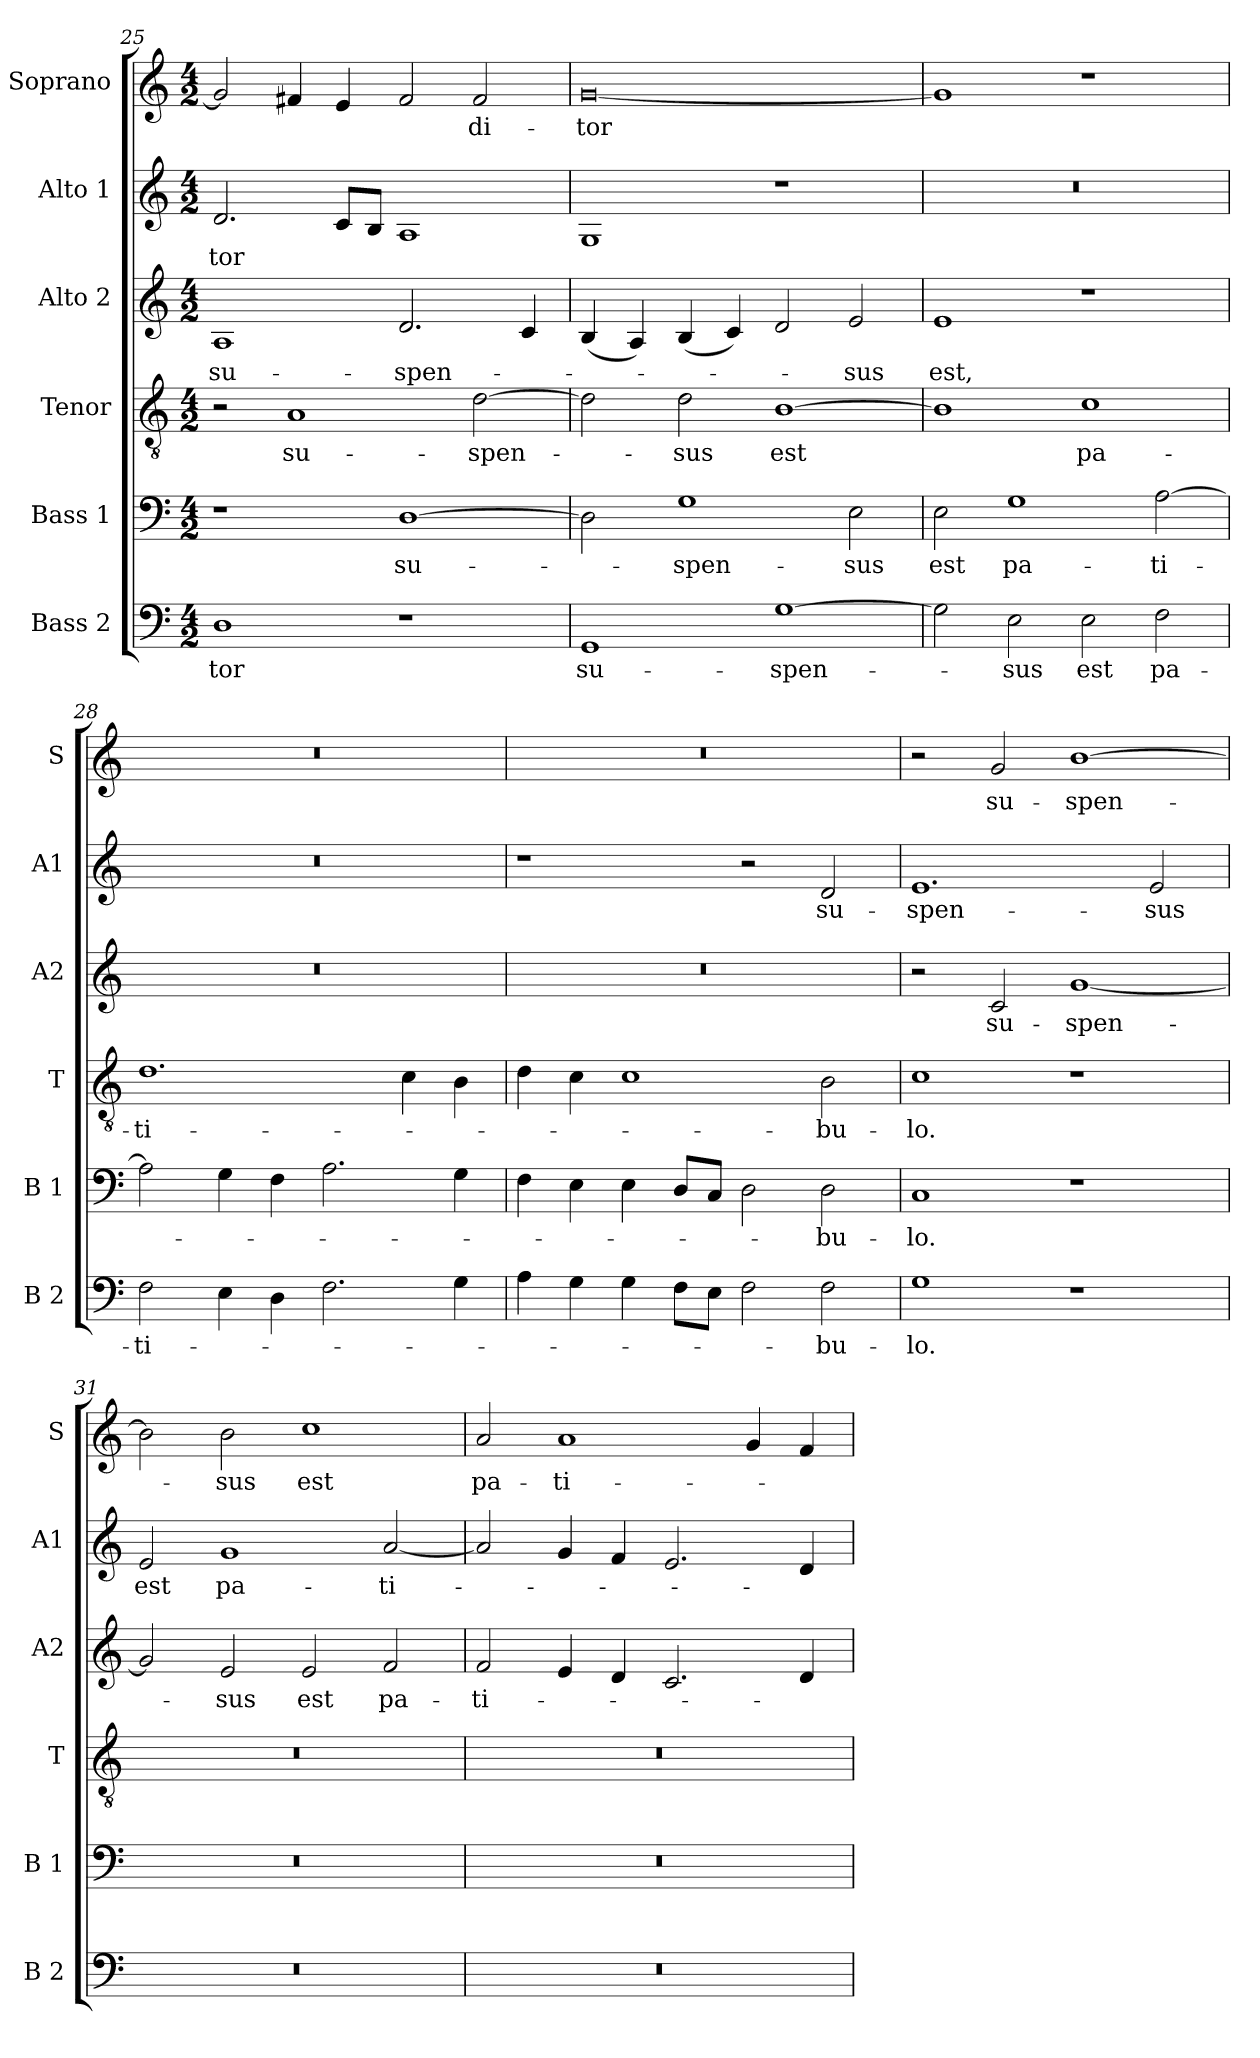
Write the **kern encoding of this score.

**kern	**text	**kern	**text	**kern	**text	**kern	**text	**kern	**text	**kern	**text
*part6	*part6	*part5	*part5	*part4	*part4	*part3	*part3	*part2	*part2	*part1	*part1
*staff6	*staff6	*staff5	*staff5	*staff4	*staff4	*staff3	*staff3	*staff2	*staff2	*staff1	*staff1
*I"Bass 2	*	*I"Bass 1	*	*I"Tenor	*	*I"Alto 2	*	*I"Alto 1	*	*I"Soprano	*
*I'B 2	*	*I'B 1	*	*I'T	*	*I'A2	*	*I'A1	*	*I'S	*
*clefF4	*	*clefF4	*	*clefGv2	*	*clefG2	*	*clefG2	*	*clefG2	*
*M4/2	*	*M4/2	*	*M4/2	*	*M4/2	*	*M4/2	*	*M4/2	*
=25	=25	=25	=25	=25	=25	=25	=25	=25	=25	=25	=25
!	!LO:LY:b:cj	!	!	!	!	!	!LO:LY:b:cj	!	!LO:LY:b:cj	!	!
1D	-tor	1r	.	2r	.	1A	su-	2.d/	-tor	2g/]	.
!	!	!	!	!	!LO:LY:b:cj	!	!	!	!	!	!
.	.	.	.	1A	su-	.	.	.	.	4f#X/	.
.	.	.	.	.	.	.	.	8c/L	.	4e/	.
.	.	.	.	.	.	.	.	8B/J	.	.	.
!	!	!	!LO:LY:b:cj	!	!	!	!LO:LY:b:cj	!	!	!	!
1r	.	[>1D	su-	.	.	2.d/	-spen-	1A	.	2f#/	.
!	!	!	!	!	!LO:LY:b:cj	!	!	!	!	!	!LO:LY:b:cj
.	.	.	.	[>2d\	-spen-	.	.	.	.	2f#/	-di-
.	.	.	.	.	.	4c/	.	.	.	.	.
=26	=26	=26	=26	=26	=26	=26	=26	=26	=26	=26	=26
!	!LO:LY:b:cj	!	!	!	!	!	!	!	!	!	!LO:LY:b:cj
1GG	su-	2D\]	.	2d\]	.	(>4B/	.	1G	.	[<0g	-tor
.	.	.	.	.	.	4A/)	.	.	.	.	.
!	!	!	!LO:LY:b:cj	!	!LO:LY:b:cj	!	!	!	!	!	!
.	.	1G	-spen-	2d\	-sus	(>4B/	.	.	.	.	.
.	.	.	.	.	.	4c/)	.	.	.	.	.
!	!LO:LY:b:cj	!	!	!	!LO:LY:b:cj	!	!	!	!	!	!
[>1G	-spen-	.	.	[>1B	est	2d/	.	1r	.	.	.
!	!	!	!LO:LY:b:cj	!	!	!	!LO:LY:b:cj	!	!	!	!
.	.	2E\	-sus	.	.	2e/	-sus	.	.	.	.
=27	=27	=27	=27	=27	=27	=27	=27	=27	=27	=27	=27
!	!	!	!LO:LY:b:cj	!	!	!	!LO:LY:b:cj	!	!	!	!
2G\]	.	2E\	est	1B]	.	1e	est,	0r	.	1g]	.
!	!LO:LY:b:cj	!	!LO:LY:b:cj	!	!	!	!	!	!	!	!
2E\	-sus	1G	pa-	.	.	.	.	.	.	.	.
!	!LO:LY:b:cj	!	!	!	!LO:LY:b:cj	!	!	!	!	!	!
2E\	est	.	.	1c	pa-	1r	.	.	.	1r	.
!	!LO:LY:b:cj	!	!LO:LY:b:cj	!	!	!	!	!	!	!	!
2F\	pa-	[>2A\	-ti-	.	.	.	.	.	.	.	.
=28	=28	=28	=28	=28	=28	=28	=28	=28	=28	=28	=28
!	!LO:LY:b:cj	!	!	!	!LO:LY:b:rj	!LO:N:vis=1	!	!LO:N:vis=1	!	!LO:N:vis=1	!
2F\	-ti-	2A\]	.	1.d	-ti-	0r	.	0r	.	0r	.
4E\	.	4G\	.	.	.	.	.	.	.	.	.
4D\	.	4F\	.	.	.	.	.	.	.	.	.
2.F\	.	2.A\	.	.	.	.	.	.	.	.	.
.	.	.	.	4c\	.	.	.	.	.	.	.
4G\	.	4G\	.	4B\	.	.	.	.	.	.	.
!!LO:LB:g=z
=29	=29	=29	=29	=29	=29	=29	=29	=29	=29	=29	=29
!	!	!	!	!	!	!LO:N:vis=1	!	!	!	!LO:N:vis=1	!
4A\	.	4F\	.	4d\	.	0r	.	1r	.	0r	.
4G\	.	4E\	.	4c\	.	.	.	.	.	.	.
4G\	.	4E\	.	1c	.	.	.	.	.	.	.
8F\L	.	8D/L	.	.	.	.	.	.	.	.	.
8E\J	.	8C/J	.	.	.	.	.	.	.	.	.
2F\	.	2D\	.	.	.	.	.	2r	.	.	.
!	!LO:LY:b:cj	!	!LO:LY:b:cj	!	!LO:LY:b:cj	!	!	!	!LO:LY:b:cj	!	!
2F\	-bu-	2D\	-bu-	2B\	-bu-	.	.	2d/	su-	.	.
=30	=30	=30	=30	=30	=30	=30	=30	=30	=30	=30	=30
!	!LO:LY:b:cj	!	!LO:LY:b:cj	!	!LO:LY:b:cj	!	!	!	!LO:LY:b:cj	!	!
1G	-lo.	1C	-lo.	1c	-lo.	2r	.	1.e	-spen-	2r	.
!	!	!	!	!	!	!	!LO:LY:b:cj	!	!	!	!LO:LY:b:cj
.	.	.	.	.	.	2c/	su-	.	.	2g/	su-
!	!	!	!	!	!	!	!LO:LY:b:cj	!	!	!	!LO:LY:b:cj
1r	.	1r	.	1r	.	[<1g	-spen-	.	.	[>1b	-spen-
!	!	!	!	!	!	!	!	!	!LO:LY:b:cj	!	!
.	.	.	.	.	.	.	.	2e/	-sus	.	.
=31	=31	=31	=31	=31	=31	=31	=31	=31	=31	=31	=31
!LO:N:vis=1	!	!LO:N:vis=1	!	!LO:N:vis=1	!	!	!	!	!LO:LY:b:cj	!	!
0r	.	0r	.	0r	.	2g/]	.	2e/	est	2b\]	.
!	!	!	!	!	!	!	!LO:LY:b:cj	!	!LO:LY:b:cj	!	!LO:LY:b:cj
.	.	.	.	.	.	2e/	-sus	1g	pa-	2b\	-sus
!	!	!	!	!	!	!	!LO:LY:b:cj	!	!	!	!LO:LY:b:cj
.	.	.	.	.	.	2e/	est	.	.	1cc	est
!	!	!	!	!	!	!	!LO:LY:b:cj	!	!LO:LY:b:cj	!	!
.	.	.	.	.	.	2f/	pa-	[<2a/	-ti-	.	.
=32	=32	=32	=32	=32	=32	=32	=32	=32	=32	=32	=32
!LO:N:vis=1	!	!LO:N:vis=1	!	!LO:N:vis=1	!	!	!LO:LY:b:cj	!	!	!	!LO:LY:b:cj
0r	.	0r	.	0r	.	2f/	-ti-	2a/]	.	2a/	pa-
!	!	!	!	!	!	!	!	!	!	!	!LO:LY:b:rj
.	.	.	.	.	.	4e/	.	4g/	.	1a	-ti-
.	.	.	.	.	.	4d/	.	4f/	.	.	.
.	.	.	.	.	.	2.c/	.	2.e/	.	.	.
.	.	.	.	.	.	.	.	.	.	4g/	.
.	.	.	.	.	.	4d/	.	4d/	.	4f/	.
=	=	=	=	=	=	=	=	=	=	=	=
*-	*-	*-	*-	*-	*-	*-	*-	*-	*-	*-	*-
